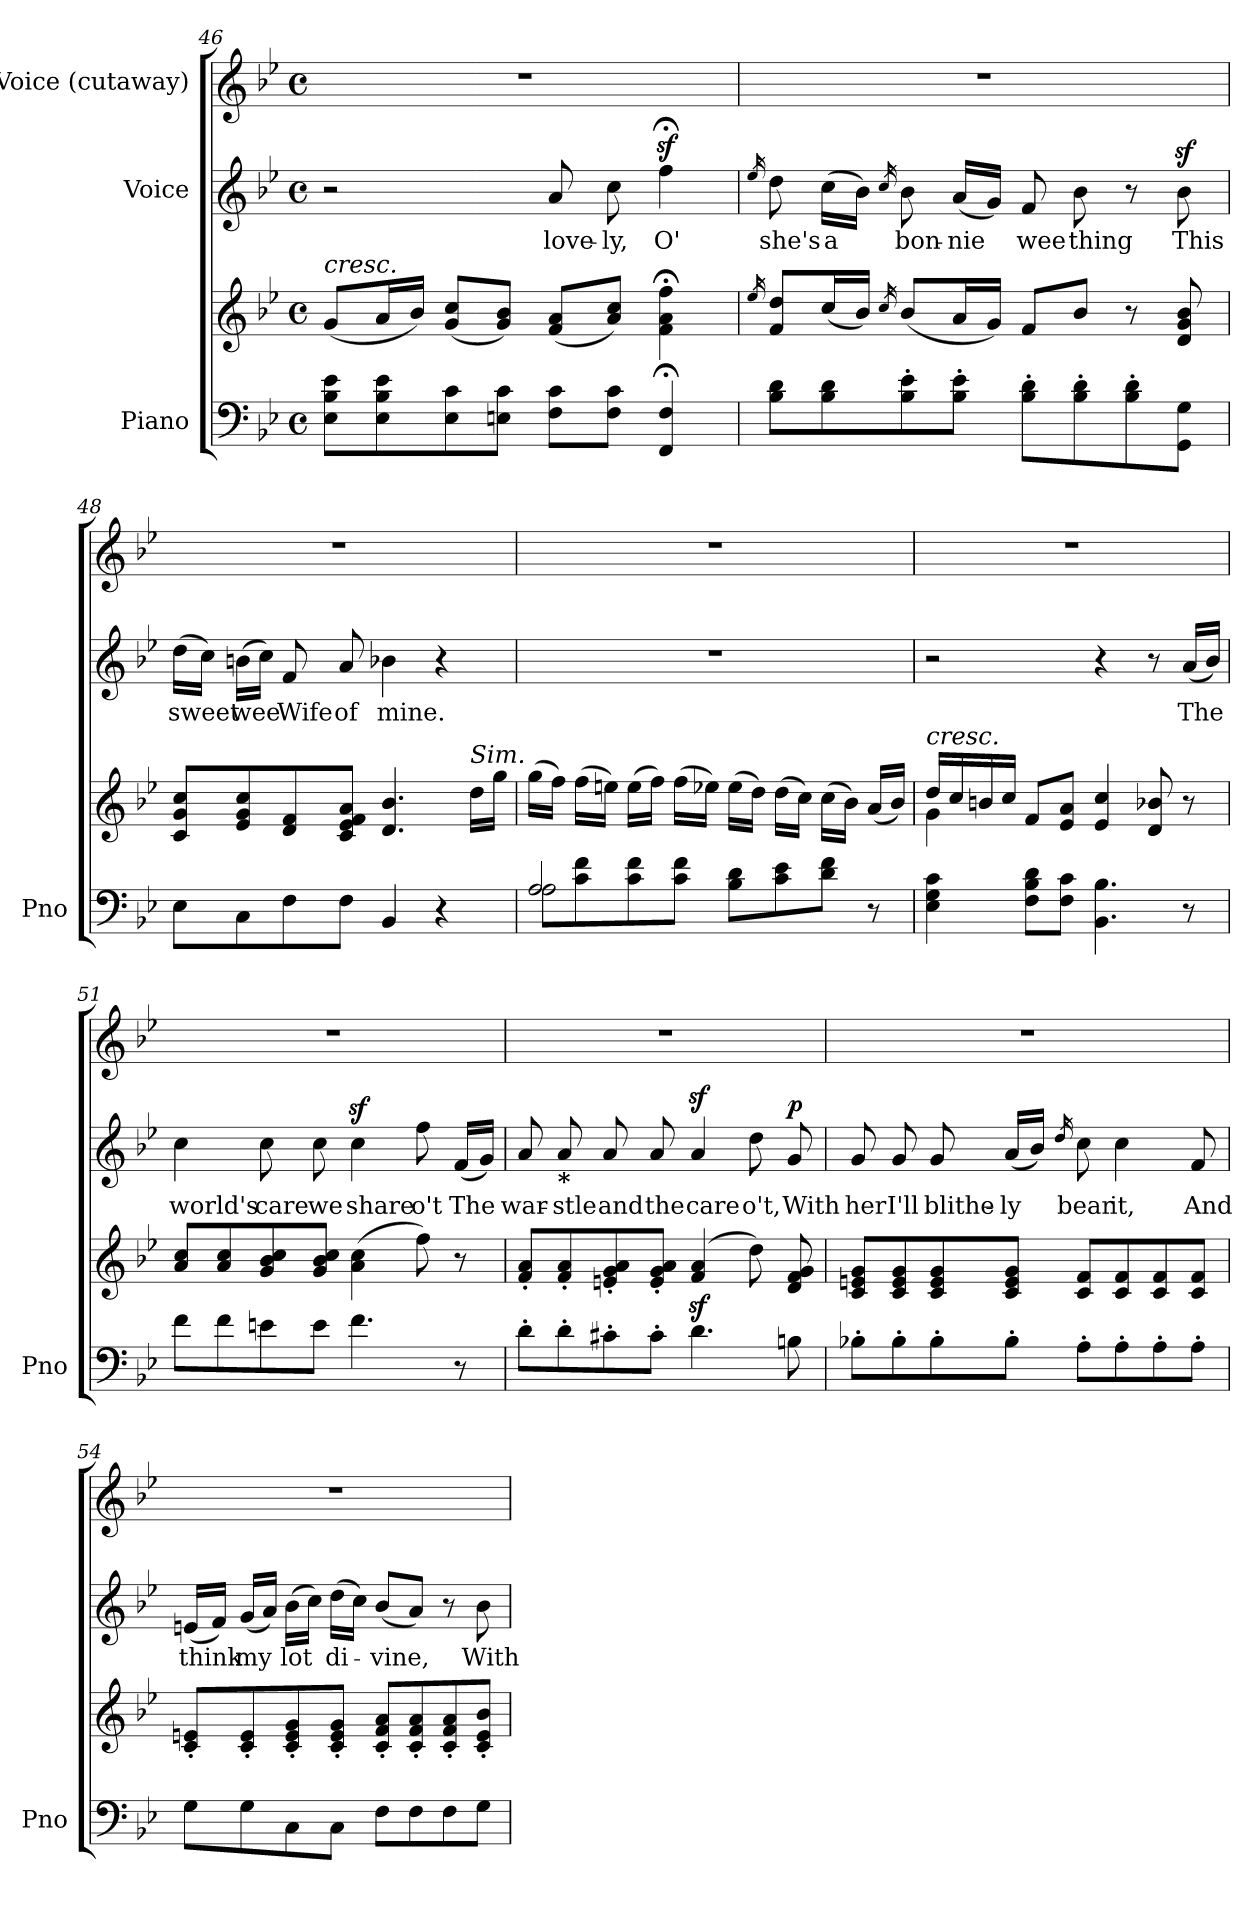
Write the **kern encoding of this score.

**kern	**kern	**dynam	**kern	**text	**dynam	**kern
*part3	*part3	*part3	*part2	*part2	*part2	*part1
*staff4	*staff3	*staff3/4	*staff2	*staff2	*staff2	*staff1
*I"Piano	*	*	*I"Voice	*	*	*I"Voice (cutaway)
*I'Pno	*	*	*	*	*	*
*clefF4	*clefG2	*	*clefG2	*	*	*clefG2
*k[b-e-]	*k[b-e-]	*	*k[b-e-]	*	*	*k[b-e-]
*M4/4	*M4/4	*	*M4/4	*	*	*M4/4
*met(c)	*met(c)	*	*met(c)	*	*	*met(c)
=46	=46	=46	=46	=46	=46	=46
!	!LO:TX:a:i:t=cresc.	!	!	!	!	!
8E-\ 8B-\ 8e-\L	(8g/L	.	2r	.	.	1r
8E-\ 8B-\ 8e-\	16a/L	.	.	.	.	.
.	16b-/JJ)	.	.	.	.	.
8E-\ 8c\	(8g/ 8cc/L	.	.	.	.	.
8En\ 8c\J	8g/ 8b-/J)	.	.	.	.	.
8F\ 8c\L	(8f/ 8a/L	.	8a/	love-	.	.
8F\ 8c\J	8a/ 8cc/J)	.	8cc\	-ly,	.	.
4FF/;< 4F/;<	4f\;< 4a\;< 4ff\;<	.	4ffz>;<\	O'	.	.
=47	=47	=47	=47	=47	=47	=47
.	16qee-/	.	16qee-/	.	.	.
8B-\ 8d\L	8f/ 8dd/L	.	8dd\	she's	.	1r
8B-\ 8d\	(16cc/L	.	(16cc\LL	a	.	.
.	16b-/JJ)	.	16b-\JJ)	.	.	.
.	16qcc/	.	16qcc/	.	.	.
8B-\' 8e-\'	(8b-/L	.	8b-\	bon-	.	.
8B-\' 8e-\'J	16a/L	.	(16a/LL	-nie	.	.
.	16g/JJ)	.	16g/JJ)	.	.	.
8B-\' 8d\'L	8f/L	.	8f/	wee	.	.
8B-\' 8d\'	8b-/J	.	8b-\	thing	.	.
8B-\' 8d\'	8r	.	8r	.	.	.
8GG\ 8G\J	8d/ 8g/ 8b-/	.	8b-z>\	This	.	.
=48	=48	=48	=48	=48	=48	=48
8E-\L	8c/ 8g/ 8cc/L	.	(16dd\LL	sweet	.	1r
.	.	.	16cc\JJ)	.	.	.
8C\	8e-/ 8g/ 8cc/	.	(16bn\LL	wee	.	.
.	.	.	16cc\JJ)	.	.	.
8F\	8d/ 8f/	.	8f/	Wife	.	.
8F\J	8c/ 8e-/ 8f/ 8a/J	.	8a/	of	.	.
4BB-/	4.d/ 4.b-/	.	4b-X\	mine.	.	.
4r	.	.	4r	.	.	.
!	!LO:TX:i:t=Sim.	!	!	!	!	!
.	16dd\LL	.	.	.	.	.
.	16gg\JJ	.	.	.	.	.
=49	=49	=49	=49	=49	=49	=49
*^	*	*	*	*	*	*
!	!LO:N:head=open	!	!	!	!	!	!
2A/	8A\L	(16gg\LL	.	1r	.	.	1r
!	!	!	!LO:DY:a	!	!	!	!
.	.	16ff\JJ)	other-dynamics	.	.	.	.
.	8c\ 8f\	(16ff\LL	.	.	.	.	.
.	.	16een\JJ)	.	.	.	.	.
.	8c\ 8f\	(16ee\LL	.	.	.	.	.
.	.	16ff\JJ)	.	.	.	.	.
.	8c\ 8f\J	(16ff\LL	.	.	.	.	.
.	.	16ee-X\JJ)	.	.	.	.	.
2ryy	8B-\ 8d\L	(16ee-\LL	.	.	.	.	.
.	.	16dd\JJ)	.	.	.	.	.
.	8c\ 8e-\	(16dd\LL	.	.	.	.	.
.	.	16cc\JJ)	.	.	.	.	.
.	8d\ 8f\J	(16cc\LL	.	.	.	.	.
.	.	16b-\JJ)	.	.	.	.	.
.	8r	(16a/LL	.	.	.	.	.
.	.	16b-/JJ)	.	.	.	.	.
*v	*v	*	*	*	*	*	*
=50	=50	=50	=50	=50	=50	=50
*	*^	*	*	*	*	*
!	!LO:TX:a:i:t=cresc.	!	!	!	!	!	!
4E-\ 4G\ 4c\	16dd/LL	4g\	.	2r	.	.	1r
.	16cc/	.	.	.	.	.	.
.	16bn/	.	.	.	.	.	.
.	16cc/JJ	.	.	.	.	.	.
8F\ 8B-\ 8d\L	8f/L	2.ryy	.	.	.	.	.
8F\ 8c\J	8e-/ 8a/J	.	.	.	.	.	.
4.BB-\ 4.B-\	4e-/ 4cc/	.	.	4r	.	.	.
.	8d/ 8b-X/	.	.	8r	.	.	.
8r	8r	.	.	(16a/LL	The	.	.
.	.	.	.	16b-/JJ)	.	.	.
*	*v	*v	*	*	*	*	*
=51	=51	=51	=51	=51	=51	=51
8f\L	8a/ 8cc/L	.	4cc\	world's	.	1r
8f\	8a/ 8cc/	.	.	.	.	.
8en\	8g/ 8b-/ 8cc/	.	8cc\	care	.	.
8e\J	8g/ 8b-/ 8cc/J	.	8cc\	we	.	.
4.f\	(4a\ 4cc\	.	4ccz>\	share	.	.
.	8ff\)	.	8ff\	o't	.	.
8r	8r	.	(16f/LL	The	.	.
.	.	.	16g/JJ)	.	.	.
=52	=52	=52	=52	=52	=52	=52
8d'\L	8f/' 8a/'L	.	8a/	war-	.	1r
!	!	!	!LO:TX:b:B:t=*	!	!	!
8d'\	8f/' 8a/'	.	8a/	-stle	.	.
8c#X'\	8en/' 8g/' 8a/'	.	8a/	and	.	.
8c#'\J	8e/' 8g/' 8a/'J	.	8a/	the	.	.
4.d\	(4f/z< 4a/z<	.	4az>/	care	.	.
.	8dd\)	.	8dd\	o't,	.	.
!	!	!	!	!	!LO:DY:a	!
8Bn\	8d/ 8f/ 8g/	.	8g/	With	p	.
=53	=53	=53	=53	=53	=53	=53
8B-X'\L	8c/ 8en/ 8g/L	.	8g/	her	.	1r
8B-'\	8c/ 8e/ 8g/	.	8g/	I'll	.	.
8B-'\	8c/ 8e/ 8g/	.	8g/	blithe-	.	.
8B-'\J	8c/ 8e/ 8g/J	.	(16a/LL	-ly	.	.
.	.	.	16b-/JJ)	.	.	.
.	.	.	16qdd/	.	.	.
8A'\L	8c/ 8f/L	.	8cc\	bear	.	.
8A'\	8c/ 8f/	.	4cc\	it,	.	.
8A'\	8c/ 8f/	.	.	.	.	.
8A'\J	8c/ 8f/J	.	8f/	And	.	.
=54	=54	=54	=54	=54	=54	=54
8G\L	8c/' 8en/'L	.	(16en/LL	think	.	1r
.	.	.	16f/JJ)	.	.	.
8G\	8c/' 8e/'	.	(16g/LL	my	.	.
.	.	.	16a/JJ)	.	.	.
8C\	8c/' 8e/' 8g/'	.	(16b-\LL	lot	.	.
.	.	.	16cc\JJ)	.	.	.
8C\J	8c/' 8e/' 8g/'J	.	(16dd\LL	di-	.	.
.	.	.	16cc\JJ)	.	.	.
8F\L	8c/' 8f/' 8a/'L	.	(8b-/L	-vine,	.	.
8F\	8c/' 8f/' 8a/'	.	8a/J)	.	.	.
8F\	8c/' 8f/' 8a/'	.	8r	.	.	.
8G\J	8c/' 8e/' 8b-/'J	.	8b-\	With	.	.
=	=	=	=	=	=	=
*-	*-	*-	*-	*-	*-	*-
